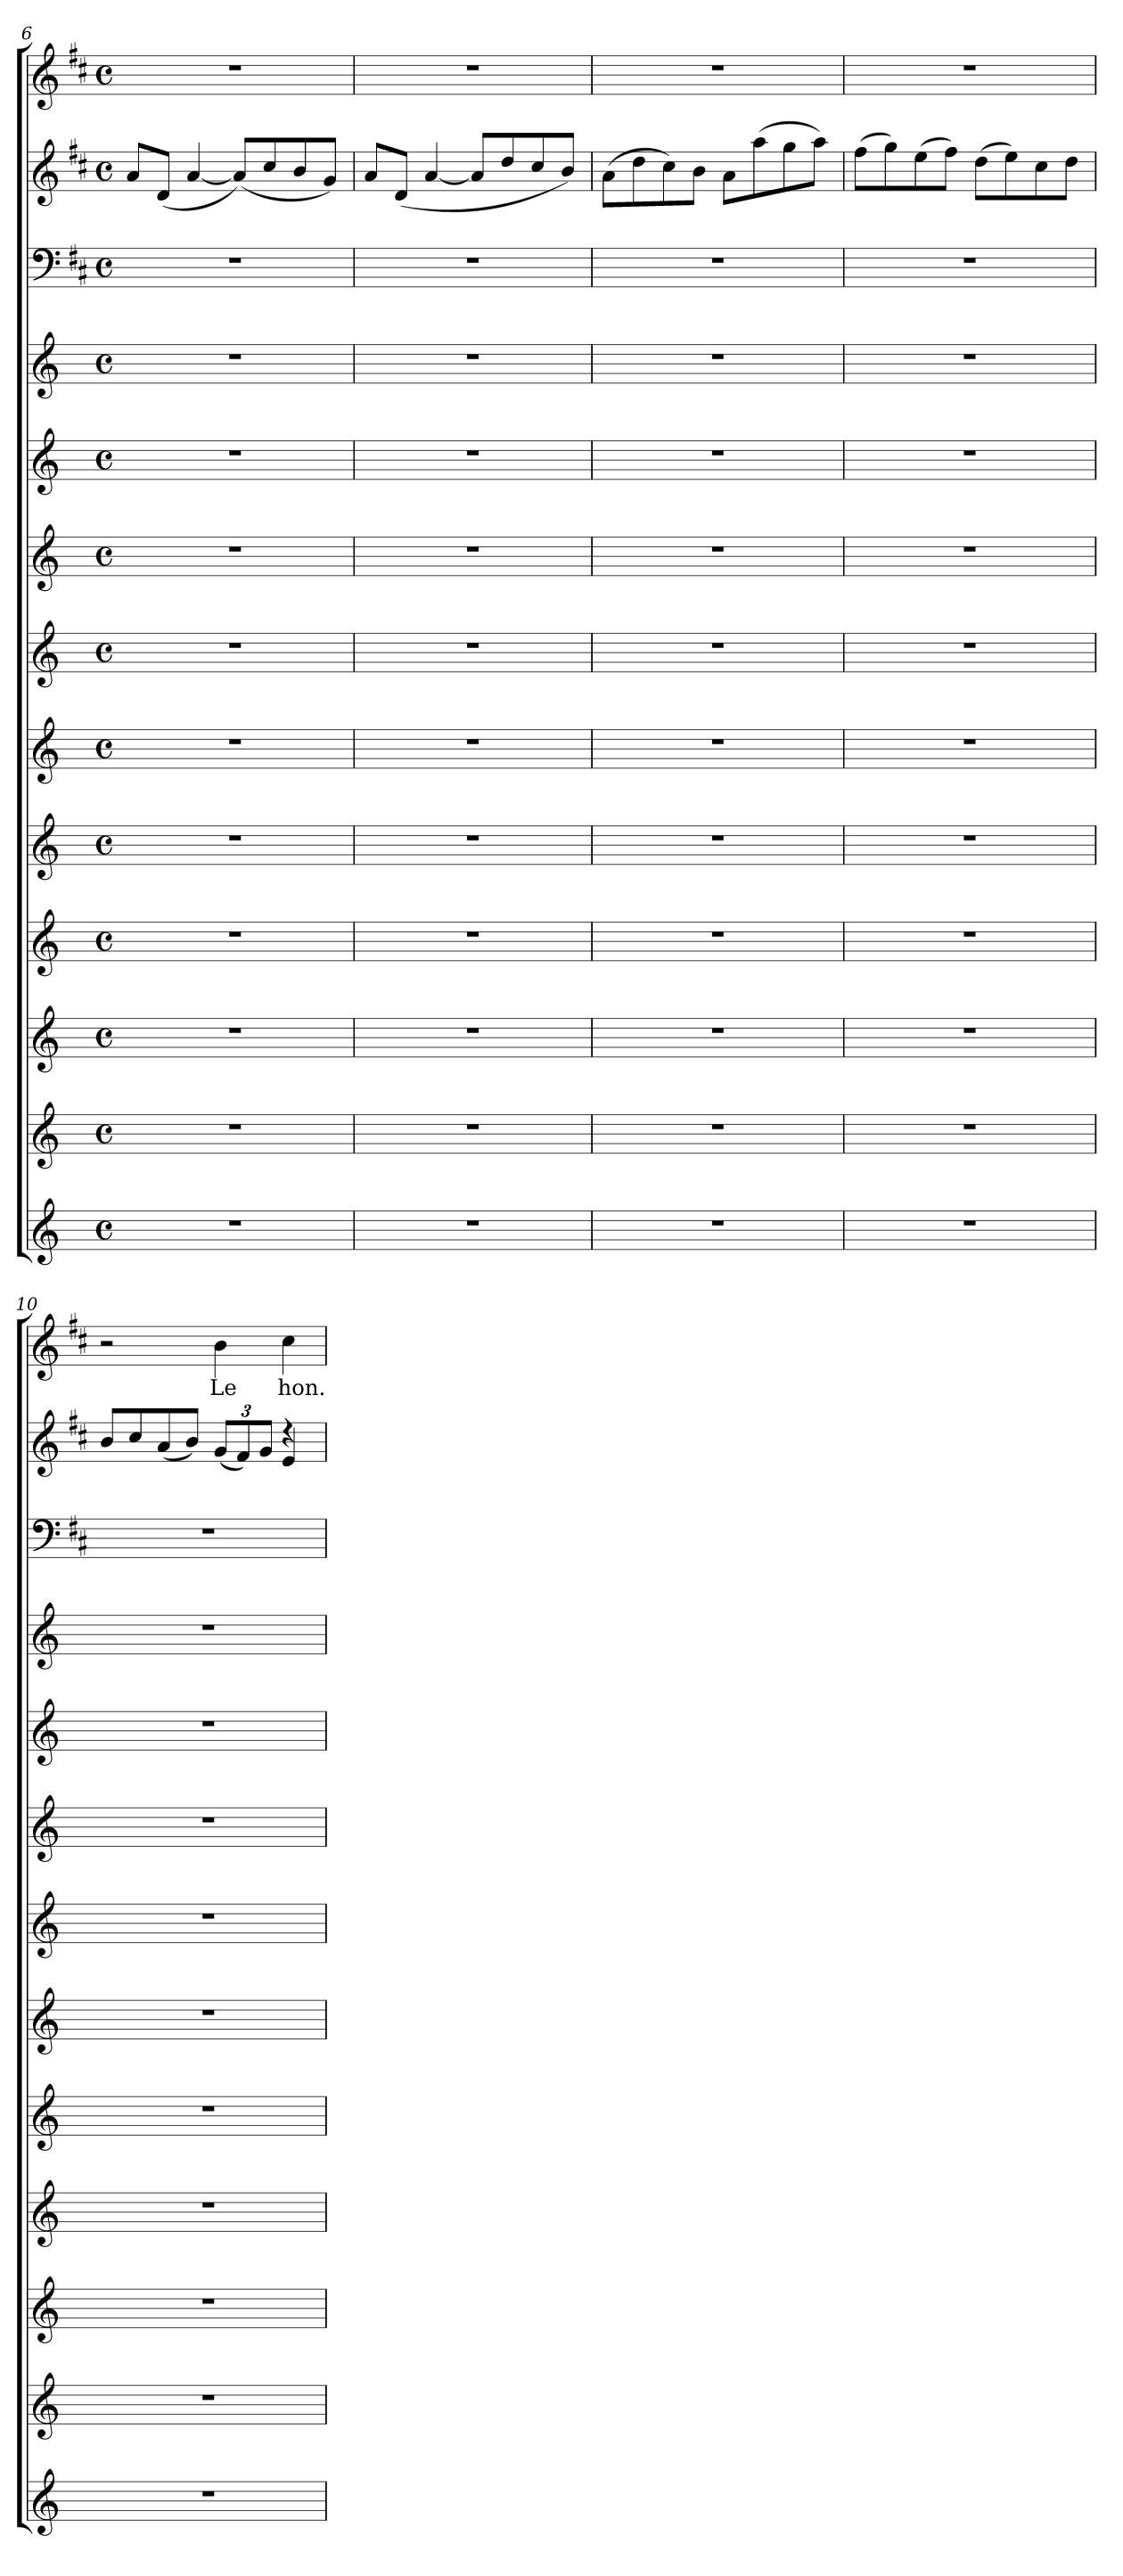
**kern	**kern	**kern	**kern	**kern	**kern	**kern	**kern	**kern	**kern	**kern	**kern	**kern	**text
*part13	*part12	*part11	*part10	*part9	*part8	*part7	*part6	*part5	*part4	*part3	*part2	*part1	*part1
*staff13	*staff12	*staff11	*staff10	*staff9	*staff8	*staff7	*staff6	*staff5	*staff4	*staff3	*staff2	*staff1	*staff1
*clefG2	*clefG2	*clefG2	*clefG2	*clefG2	*clefG2	*clefG2	*clefG2	*clefG2	*clefG2	*clefF4	*clefG2	*clefG2	*
*k[]	*k[]	*k[]	*k[]	*k[]	*k[]	*k[]	*k[]	*k[]	*k[]	*k[f#c#]	*k[f#c#]	*k[f#c#]	*
*C:	*C:	*C:	*C:	*C:	*C:	*C:	*C:	*C:	*C:	*D:	*D:	*D:	*
*M4/4	*M4/4	*M4/4	*M4/4	*M4/4	*M4/4	*M4/4	*M4/4	*M4/4	*M4/4	*M4/4	*M4/4	*M4/4	*
*met(c)	*met(c)	*met(c)	*met(c)	*met(c)	*met(c)	*met(c)	*met(c)	*met(c)	*met(c)	*met(c)	*met(c)	*met(c)	*
=6	=6	=6	=6	=6	=6	=6	=6	=6	=6	=6	=6	=6	=6
1r	1r	1r	1r	1r	1r	1r	1r	1r	1r	1r	8a/L	1r	.
.	.	.	.	.	.	.	.	.	.	.	(8d/J	.	.
.	.	.	.	.	.	.	.	.	.	.	[4a/	.	.
.	.	.	.	.	.	.	.	.	.	.	(8a/L])	.	.
.	.	.	.	.	.	.	.	.	.	.	8cc#/	.	.
.	.	.	.	.	.	.	.	.	.	.	8b/	.	.
.	.	.	.	.	.	.	.	.	.	.	8g/J)	.	.
!!LO:LB:g=z
=7	=7	=7	=7	=7	=7	=7	=7	=7	=7	=7	=7	=7	=7
1r	1r	1r	1r	1r	1r	1r	1r	1r	1r	1r	8a/L	1r	.
.	.	.	.	.	.	.	.	.	.	.	(8d/J	.	.
.	.	.	.	.	.	.	.	.	.	.	[4a/	.	.
.	.	.	.	.	.	.	.	.	.	.	8a/L]	.	.
.	.	.	.	.	.	.	.	.	.	.	8dd/	.	.
.	.	.	.	.	.	.	.	.	.	.	8cc#/	.	.
.	.	.	.	.	.	.	.	.	.	.	8b/J)	.	.
=8	=8	=8	=8	=8	=8	=8	=8	=8	=8	=8	=8	=8	=8
1r	1r	1r	1r	1r	1r	1r	1r	1r	1r	1r	(8a\L	1r	.
.	.	.	.	.	.	.	.	.	.	.	8dd\	.	.
.	.	.	.	.	.	.	.	.	.	.	8cc#\)	.	.
.	.	.	.	.	.	.	.	.	.	.	8b\J	.	.
.	.	.	.	.	.	.	.	.	.	.	8a\L	.	.
.	.	.	.	.	.	.	.	.	.	.	(8aa\	.	.
.	.	.	.	.	.	.	.	.	.	.	8gg\	.	.
.	.	.	.	.	.	.	.	.	.	.	8aa\J)	.	.
=9	=9	=9	=9	=9	=9	=9	=9	=9	=9	=9	=9	=9	=9
1r	1r	1r	1r	1r	1r	1r	1r	1r	1r	1r	(8ff#\L	1r	.
.	.	.	.	.	.	.	.	.	.	.	8gg\)	.	.
.	.	.	.	.	.	.	.	.	.	.	(8ee\	.	.
.	.	.	.	.	.	.	.	.	.	.	8ff#\J)	.	.
.	.	.	.	.	.	.	.	.	.	.	(8dd\L	.	.
.	.	.	.	.	.	.	.	.	.	.	8ee\)	.	.
.	.	.	.	.	.	.	.	.	.	.	8cc#\	.	.
.	.	.	.	.	.	.	.	.	.	.	8dd\J	.	.
=10	=10	=10	=10	=10	=10	=10	=10	=10	=10	=10	=10	=10	=10
*	*	*	*	*	*	*	*	*	*	*	*^	*	*
1r	1r	1r	1r	1r	1r	1r	1r	1r	1r	1r	8b/L	2ryy	2r	.
.	.	.	.	.	.	.	.	.	.	.	8cc#/	.	.	.
.	.	.	.	.	.	.	.	.	.	.	(8a/	.	.	.
.	.	.	.	.	.	.	.	.	.	.	8b/J)	.	.	.
.	.	.	.	.	.	.	.	.	.	.	(12g/L	4ryy	4b\	Le
.	.	.	.	.	.	.	.	.	.	.	12f#/)	.	.	.
.	.	.	.	.	.	.	.	.	.	.	12g/J	.	.	.
.	.	.	.	.	.	.	.	.	.	.	4r	4e/	4cc#\	hon.
*	*	*	*	*	*	*	*	*	*	*	*v	*v	*	*
=	=	=	=	=	=	=	=	=	=	=	=	=	=
*-	*-	*-	*-	*-	*-	*-	*-	*-	*-	*-	*-	*-	*-
